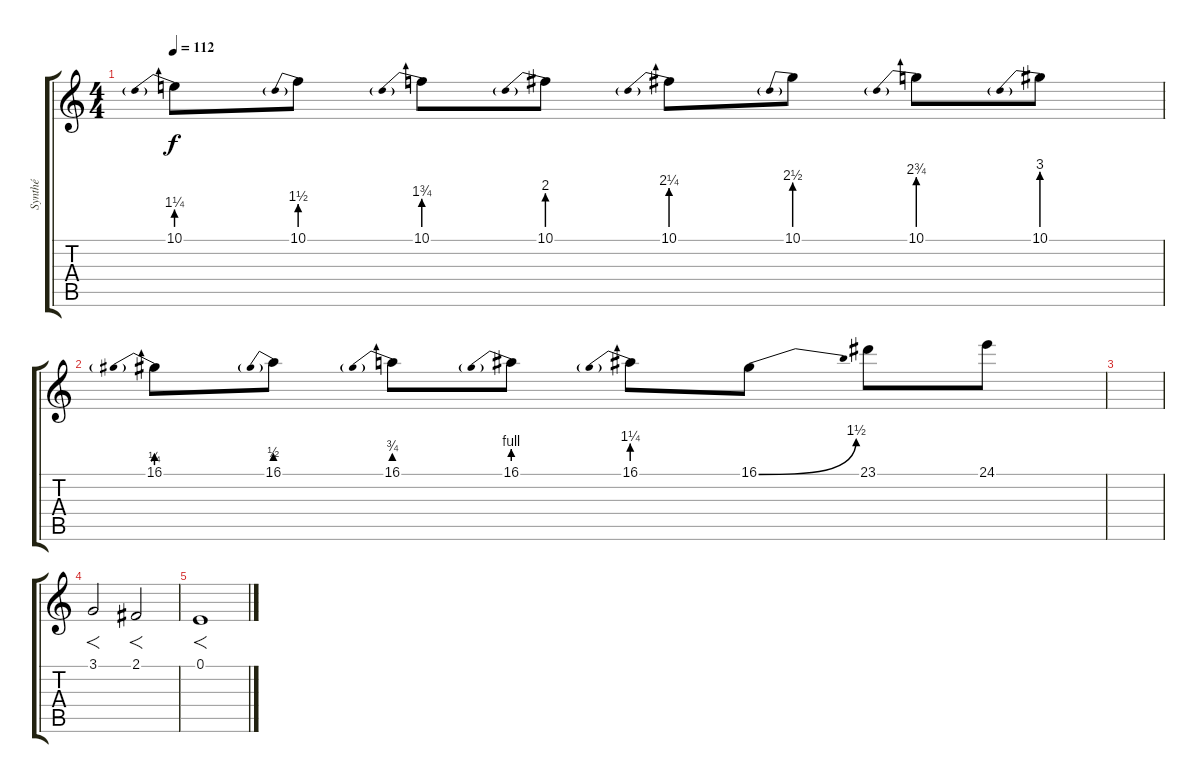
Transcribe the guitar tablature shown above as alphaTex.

\track ("Synthé" "Synthé") {instrument fx4atmosphere}
\staff {score tabs}
\tuning (E4 B3 G3 D3 A2 E2) {hide}
\ts (4 4)
\tempo 112
\clef g2
\ks c
10.1{be (prebend 0 5 60 5)}.8{dy f} 10.1{be (prebend 0 6 60 6)}.8 10.1{be (prebend 0 7 60 7)}.8 10.1{be (prebend 0 8 60 8)}.8 10.1{be (prebend 0 9 60 9)}.8 10.1{be (prebend 0 10 60 10)}.8 10.1{be (prebend 0 11 60 11)}.8 10.1{be (prebend 0 12 60 12)}.8 |
16.1{be (prebend 0 1 60 1)}.8 16.1{be (prebend 0 2 60 2)}.8 16.1{be (prebend 0 3 60 3)}.8 16.1{be (prebend 0 4 60 4)}.8 16.1{be (prebend 0 5 60 5)}.8 16.1{be (bend 0 0 60 6)}.8 23.1.8 24.1.8 |
|
3.1.2{f} 2.1.2{f} |
0.1.1{f}
